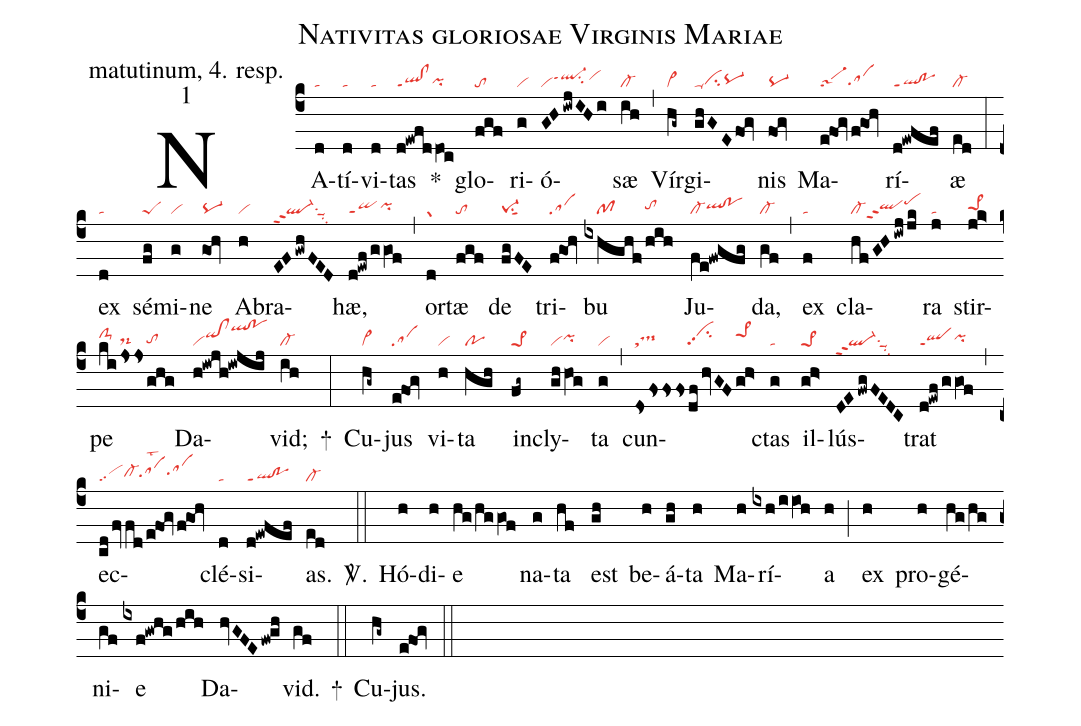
name: Nativitas gloriosae Virginis Mariae;
office-part: matutinum, 4. resp.;
mode: 1;
nabc-lines: 1;
%%
(c4)
NA(d|ta)tí(d|ta)vi(d|ta)tas(d!ewfddOc|ql!clppt1pihg) *()
glo(fgf|to)ri(g|vi)ó(GHiwjIHi|viql-hippt1su2vihi)sæ(ih|cl-) (,)
Vír(hg~|vi>)gi(ghGEfo<!gv|ta-cihgpq-hg)nis(fo<!gv|pq-) Ma(efOg/fgOh|sa-1sahg)rí(d!ewfef|ql!poppt1)æ(ed|cl-) (:)
% FIXME: Should be ql-ppt2su1suv1su2
ex(d|ta) sé(fg|peS)mi(g|vi)ne(go<!hv|pq-) A(h|vi)bra(EFgwhFED|ql-ppt2su1suu1su2)hæ,(d!ewf/ggOf|qippt1pihh) (,)
or(d|gr)tæ(fgf|to) de(fgFE|pe-1su1sut1) tri(fgOh|sa)bu(ixhghf|////pf|/hih|tohh) Ju(fe!fwgfg|cl-qlhh!pohh)da,(gf|cl-) (,)
ex(f|ta) cla(hfGHiwj/jk|cl-qlhhppt2pehj)ra(j|ta) stir(jk>|pe>1hh)pe(ki|clS-hi|jss|ds-hg|ghg|tohg) Da(h!iwjh!iwjij|viqihi!clhiqlhl!pohl)vid;(ih|cl-) +(:)
Cu(hg~|vi>)jus(efOg|sa) vi(h|vi)ta(hgh|po) in(fg~|pe>1)cly(ghhOg|vipihh)ta(g|vi) (,)
% FIXME: Again ql-ppt2su1suv1su2
cun(dsfsss|stts-hh|dfhvGF|cihjpp2|gh>|pe>1hj)ctas(g|ta) il(gh>|pe>1)lús(DEfwgFEDC|ql-ppt2su1suu1su2)trat(d!ewf/ggOf|qlppt1pihh) (,)
ec(cdfvfd/efOg/fgOh|sccl-hhsahhlst2sahi)clé(d|ta)si(d!ewfef|ql!poppt1)as.(ed|cl-) <sp>V/</sp>.(::)
Hó(h)di(h)e(hg/hggOf) na(g)ta(hf) est(gh) be(h)á(gh)ta(h) Ma(h)rí(ixh/iiOh)a(h) (;)
ex(h) pro(h)gé(hg/hg)ni(gf)e(ixf!gwhg/hih) Da(hvGFEfw!gh)vid.(gf) +(::)
Cu(hg~)jus.(efOg) (::)
